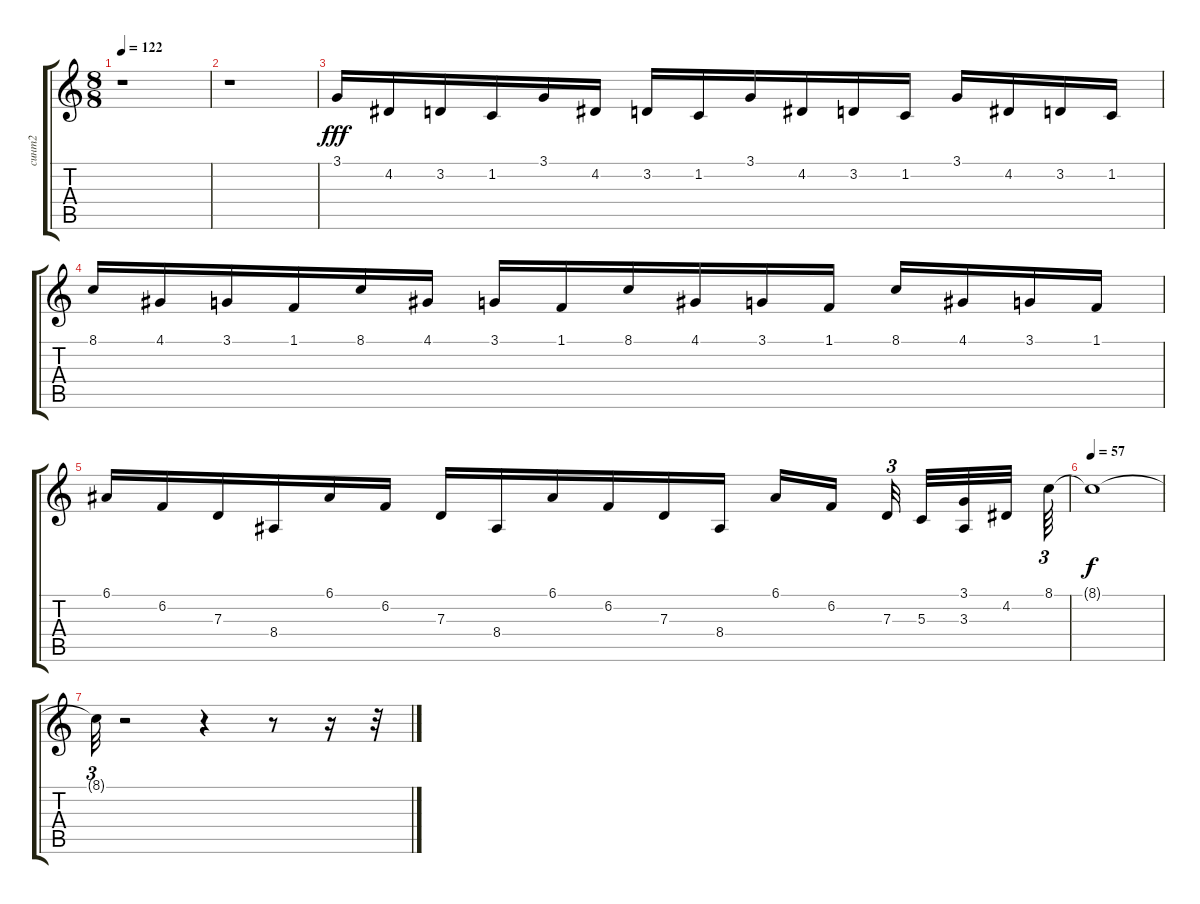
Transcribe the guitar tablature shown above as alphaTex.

\track ("синт2" "синт2") {instrument celesta}
\staff {score tabs}
\tuning (E4 B3 G3 D3 A2 E2) {hide}
\ts (8 8)
\tempo 122
\clef g2
\ks c
r.1{dy fff} |
r.1 |
3.1.16{volume 10} 4.2.16 3.2.16 1.2.16 3.1.16 4.2.16 3.2.16 1.2.16 3.1.16 4.2.16 3.2.16 1.2.16 3.1.16 4.2.16 3.2.16 1.2.16 |
8.1.16 4.1.16 3.1.16 1.1.16 8.1.16 4.1.16 3.1.16 1.1.16 8.1.16 4.1.16 3.1.16 1.1.16 8.1.16 4.1.16 3.1.16 1.1.16 |
6.1.16 6.2.16 7.3.16 8.4.16 6.1.16 6.2.16 7.3.16 8.4.16 6.1.16 6.2.16 7.3.16 8.4.16 6.1.16 6.2.16 7.3.32{tu (3 2)} 5.3.32 (3.1 3.3).32 4.2.32 8.1.64{tu (3 2)} |
\tempo 57
8.1{t}.1{dy f} |
8.1{t}.32{tu (3 2)} r.2 r.4 r.8 r.16 r.32
